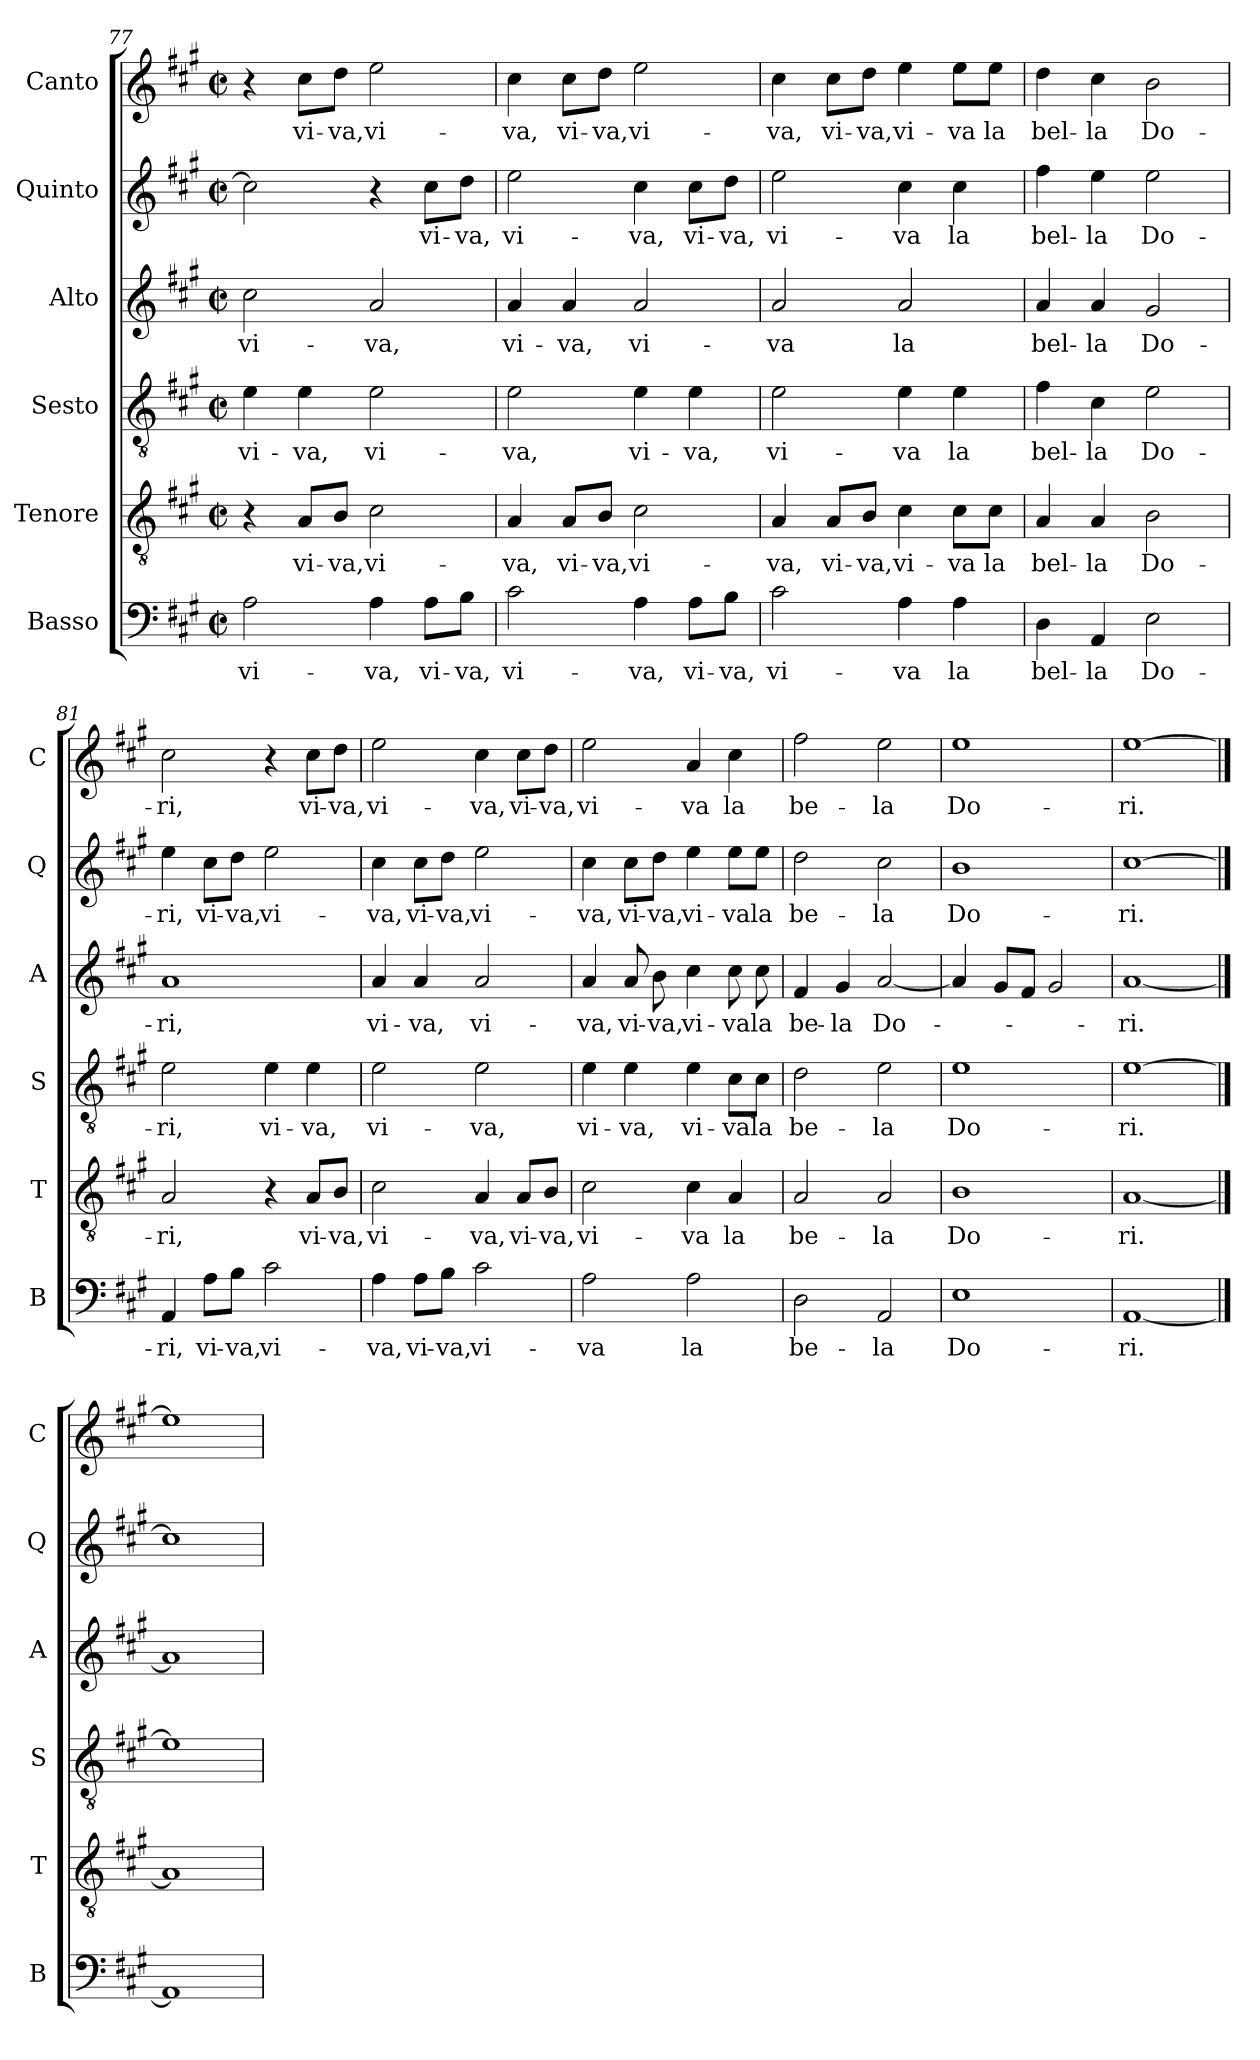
**kern	**text	**kern	**text	**kern	**text	**kern	**text	**kern	**text	**kern	**text
*part6	*part6	*part5	*part5	*part4	*part4	*part3	*part3	*part2	*part2	*part1	*part1
*staff6	*staff6	*staff5	*staff5	*staff4	*staff4	*staff3	*staff3	*staff2	*staff2	*staff1	*staff1
*I"Basso	*	*I"Tenore	*	*I"Sesto	*	*I"Alto	*	*I"Quinto	*	*I"Canto	*
*I'B	*	*I'T	*	*I'S	*	*I'A	*	*I'Q	*	*I'C	*
*clefF4	*	*clefGv2	*	*clefGv2	*	*clefG2	*	*clefG2	*	*clefG2	*
*k[f#c#g#]	*	*k[f#c#g#]	*	*k[f#c#g#]	*	*k[f#c#g#]	*	*k[f#c#g#]	*	*k[f#c#g#]	*
*A:	*	*A:	*	*A:	*	*A:	*	*A:	*	*A:	*
*M2/2	*	*M2/2	*	*M2/2	*	*M2/2	*	*M2/2	*	*M2/2	*
*met(c|)	*	*met(c|)	*	*met(c|)	*	*met(c|)	*	*met(c|)	*	*met(c|)	*
=77	=77	=77	=77	=77	=77	=77	=77	=77	=77	=77	=77
!	!LO:LY:b	!	!	!	!LO:LY:b	!	!LO:LY:b	!	!	!	!
2A\	vi-	4r	.	4e\	vi-	2cc#\	vi-	2cc#\]	.	4r	.
!	!	!	!LO:LY:b	!	!LO:LY:b	!	!	!	!	!	!LO:LY:b
.	.	8A/L	vi-	4e\	-va,	.	.	.	.	8cc#\L	vi-
!	!	!	!LO:LY:b	!	!	!	!	!	!	!	!LO:LY:b
.	.	8B/J	-va,	.	.	.	.	.	.	8dd\J	-va,
!	!LO:LY:b	!	!LO:LY:b	!	!LO:LY:b	!	!LO:LY:b	!	!	!	!LO:LY:b
4A\	-va,	2c#\	vi-	2e\	vi-	2a/	-va,	4r	.	2ee\	vi-
!	!LO:LY:b	!	!	!	!	!	!	!	!LO:LY:b	!	!
8A\L	vi-	.	.	.	.	.	.	8cc#\L	vi-	.	.
!	!LO:LY:b	!	!	!	!	!	!	!	!LO:LY:b	!	!
8B\J	-va,	.	.	.	.	.	.	8dd\J	-va,	.	.
=78	=78	=78	=78	=78	=78	=78	=78	=78	=78	=78	=78
!	!LO:LY:b	!	!LO:LY:b	!	!LO:LY:b	!	!LO:LY:b	!	!LO:LY:b	!	!LO:LY:b
2c#\	vi-	4A/	-va,	2e\	-va,	4a/	vi-	2ee\	vi-	4cc#\	-va,
!	!	!	!LO:LY:b	!	!	!	!LO:LY:b	!	!	!	!LO:LY:b
.	.	8A/L	vi-	.	.	4a/	-va,	.	.	8cc#\L	vi-
!	!	!	!LO:LY:b	!	!	!	!	!	!	!	!LO:LY:b
.	.	8B/J	-va,	.	.	.	.	.	.	8dd\J	-va,
!	!LO:LY:b	!	!LO:LY:b	!	!LO:LY:b	!	!LO:LY:b	!	!LO:LY:b	!	!LO:LY:b
4A\	-va,	2c#\	vi-	4e\	vi-	2a/	vi-	4cc#\	-va,	2ee\	vi-
!	!LO:LY:b	!	!	!	!LO:LY:b	!	!	!	!LO:LY:b	!	!
8A\L	vi-	.	.	4e\	-va,	.	.	8cc#\L	vi-	.	.
!	!LO:LY:b	!	!	!	!	!	!	!	!LO:LY:b	!	!
8B\J	-va,	.	.	.	.	.	.	8dd\J	-va,	.	.
=79	=79	=79	=79	=79	=79	=79	=79	=79	=79	=79	=79
!	!LO:LY:b	!	!LO:LY:b	!	!LO:LY:b	!	!LO:LY:b	!	!LO:LY:b	!	!LO:LY:b
2c#\	vi-	4A/	-va,	2e\	vi-	2a/	-va	2ee\	vi-	4cc#\	-va,
!	!	!	!LO:LY:b	!	!	!	!	!	!	!	!LO:LY:b
.	.	8A/L	vi-	.	.	.	.	.	.	8cc#\L	vi-
!	!	!	!LO:LY:b	!	!	!	!	!	!	!	!LO:LY:b
.	.	8B/J	-va,	.	.	.	.	.	.	8dd\J	-va,
!	!LO:LY:b	!	!LO:LY:b	!	!LO:LY:b	!	!LO:LY:b	!	!LO:LY:b	!	!LO:LY:b
4A\	-va	4c#\	vi-	4e\	-va	2a/	la	4cc#\	-va	4ee\	vi-
!	!LO:LY:b	!	!LO:LY:b	!	!LO:LY:b	!	!	!	!LO:LY:b	!	!LO:LY:b
4A\	la	8c#\L	-va	4e\	la	.	.	4cc#\	la	8ee\L	-va
!	!	!	!LO:LY:b	!	!	!	!	!	!	!	!LO:LY:b
.	.	8c#\J	la	.	.	.	.	.	.	8ee\J	la
=80	=80	=80	=80	=80	=80	=80	=80	=80	=80	=80	=80
!	!LO:LY:b	!	!LO:LY:b	!	!LO:LY:b	!	!LO:LY:b	!	!LO:LY:b	!	!LO:LY:b
4D\	bel-	4A/	bel-	4f#\	bel-	4a/	bel-	4ff#\	bel-	4dd\	bel-
!	!LO:LY:b	!	!LO:LY:b	!	!LO:LY:b	!	!LO:LY:b	!	!LO:LY:b	!	!LO:LY:b
4AA/	-la	4A/	-la	4c#\	-la	4a/	-la	4ee\	-la	4cc#\	-la
!	!LO:LY:b	!	!LO:LY:b	!	!LO:LY:b	!	!LO:LY:b	!	!LO:LY:b	!	!LO:LY:b
2E\	Do-	2B\	Do-	2e\	Do-	2g#/	Do-	2ee\	Do-	2b\	Do-
!!LO:PB:g=z
=81	=81	=81	=81	=81	=81	=81	=81	=81	=81	=81	=81
!	!LO:LY:b	!	!LO:LY:b	!	!LO:LY:b	!	!LO:LY:b	!	!LO:LY:b	!	!LO:LY:b
4AA/	-ri,	2A/	-ri,	2e\	-ri,	1a	-ri,	4ee\	-ri,	2cc#\	-ri,
!	!LO:LY:b	!	!	!	!	!	!	!	!LO:LY:b	!	!
8A\L	vi-	.	.	.	.	.	.	8cc#\L	vi-	.	.
!	!LO:LY:b	!	!	!	!	!	!	!	!LO:LY:b	!	!
8B\J	-va,	.	.	.	.	.	.	8dd\J	-va,	.	.
!	!LO:LY:b	!	!	!	!LO:LY:b	!	!	!	!LO:LY:b	!	!
2c#\	vi-	4r	.	4e\	vi-	.	.	2ee\	vi-	4r	.
!	!	!	!LO:LY:b	!	!LO:LY:b	!	!	!	!	!	!LO:LY:b
.	.	8A/L	vi-	4e\	-va,	.	.	.	.	8cc#\L	vi-
!	!	!	!LO:LY:b	!	!	!	!	!	!	!	!LO:LY:b
.	.	8B/J	-va,	.	.	.	.	.	.	8dd\J	-va,
=82	=82	=82	=82	=82	=82	=82	=82	=82	=82	=82	=82
!	!LO:LY:b	!	!LO:LY:b	!	!LO:LY:b	!	!LO:LY:b	!	!LO:LY:b	!	!LO:LY:b
4A\	-va,	2c#\	vi-	2e\	vi-	4a/	vi-	4cc#\	-va,	2ee\	vi-
!	!LO:LY:b	!	!	!	!	!	!LO:LY:b	!	!LO:LY:b	!	!
8A\L	vi-	.	.	.	.	4a/	-va,	8cc#\L	vi-	.	.
!	!LO:LY:b	!	!	!	!	!	!	!	!LO:LY:b	!	!
8B\J	-va,	.	.	.	.	.	.	8dd\J	-va,	.	.
!	!LO:LY:b	!	!LO:LY:b	!	!LO:LY:b	!	!LO:LY:b	!	!LO:LY:b	!	!LO:LY:b
2c#\	vi-	4A/	-va,	2e\	-va,	2a/	vi-	2ee\	vi-	4cc#\	-va,
!	!	!	!LO:LY:b	!	!	!	!	!	!	!	!LO:LY:b
.	.	8A/L	vi-	.	.	.	.	.	.	8cc#\L	vi-
!	!	!	!LO:LY:b	!	!	!	!	!	!	!	!LO:LY:b
.	.	8B/J	-va,	.	.	.	.	.	.	8dd\J	-va,
=83	=83	=83	=83	=83	=83	=83	=83	=83	=83	=83	=83
!	!LO:LY:b	!	!LO:LY:b	!	!LO:LY:b	!	!LO:LY:b	!	!LO:LY:b	!	!LO:LY:b
2A\	-va	2c#\	vi-	4e\	vi-	4a/	-va,	4cc#\	-va,	2ee\	vi-
!	!	!	!	!	!LO:LY:b	!	!LO:LY:b	!	!LO:LY:b	!	!
.	.	.	.	4e\	-va,	8a/	vi-	8cc#\L	vi-	.	.
!	!	!	!	!	!	!	!LO:LY:b	!	!LO:LY:b	!	!
.	.	.	.	.	.	8b\	-va,	8dd\J	-va,	.	.
!	!LO:LY:b	!	!LO:LY:b	!	!LO:LY:b	!	!LO:LY:b	!	!LO:LY:b	!	!LO:LY:b
2A\	la	4c#\	-va	4e\	vi-	4cc#\	vi-	4ee\	vi-	4a/	-va
!	!	!	!LO:LY:b	!	!LO:LY:b	!	!LO:LY:b	!	!LO:LY:b	!	!LO:LY:b
.	.	4A/	la	8c#\L	-va	8cc#\	-va	8ee\L	-va	4cc#\	la
!	!	!	!	!	!LO:LY:b	!	!LO:LY:b	!	!LO:LY:b	!	!
.	.	.	.	8c#\J	la	8cc#\	la	8ee\J	la	.	.
=84	=84	=84	=84	=84	=84	=84	=84	=84	=84	=84	=84
!	!LO:LY:b	!	!LO:LY:b	!	!LO:LY:b	!	!LO:LY:b	!	!LO:LY:b	!	!LO:LY:b
2D\	be-	2A/	be-	2d\	be-	4f#/	be-	2dd\	be-	2ff#\	be-
!	!	!	!	!	!	!	!LO:LY:b	!	!	!	!
.	.	.	.	.	.	4g#/	-la	.	.	.	.
!	!LO:LY:b	!	!LO:LY:b	!	!LO:LY:b	!	!LO:LY:b	!	!LO:LY:b	!	!LO:LY:b
2AA/	-la	2A/	-la	2e\	-la	[2a/	Do-	2cc#\	-la	2ee\	-la
=85	=85	=85	=85	=85	=85	=85	=85	=85	=85	=85	=85
!	!LO:LY:b	!	!LO:LY:b	!	!LO:LY:b	!	!	!	!LO:LY:b	!	!LO:LY:b
1E	Do-	1B	Do-	1e	Do-	4a/]	.	1b	Do-	1ee	Do-
.	.	.	.	.	.	8g#/L	.	.	.	.	.
.	.	.	.	.	.	8f#/J	.	.	.	.	.
.	.	.	.	.	.	2g#/	.	.	.	.	.
=86	=86	=86	=86	=86	=86	=86	=86	=86	=86	=86	=86
!	!LO:LY:b	!	!LO:LY:b	!	!LO:LY:b	!	!LO:LY:b	!	!LO:LY:b	!	!LO:LY:b
[1AA	-ri.	[1A	-ri.	[1e	-ri.	[1a	-ri.	[1cc#	-ri.	[1ee	-ri.
==87	==87	==87	==87	==87	==87	==87	==87	==87	==87	==87	==87
1AA]	.	1A]	.	1e]	.	1a]	.	1cc#]	.	1ee]	.
=	=	=	=	=	=	=	=	=	=	=	=
*-	*-	*-	*-	*-	*-	*-	*-	*-	*-	*-	*-
